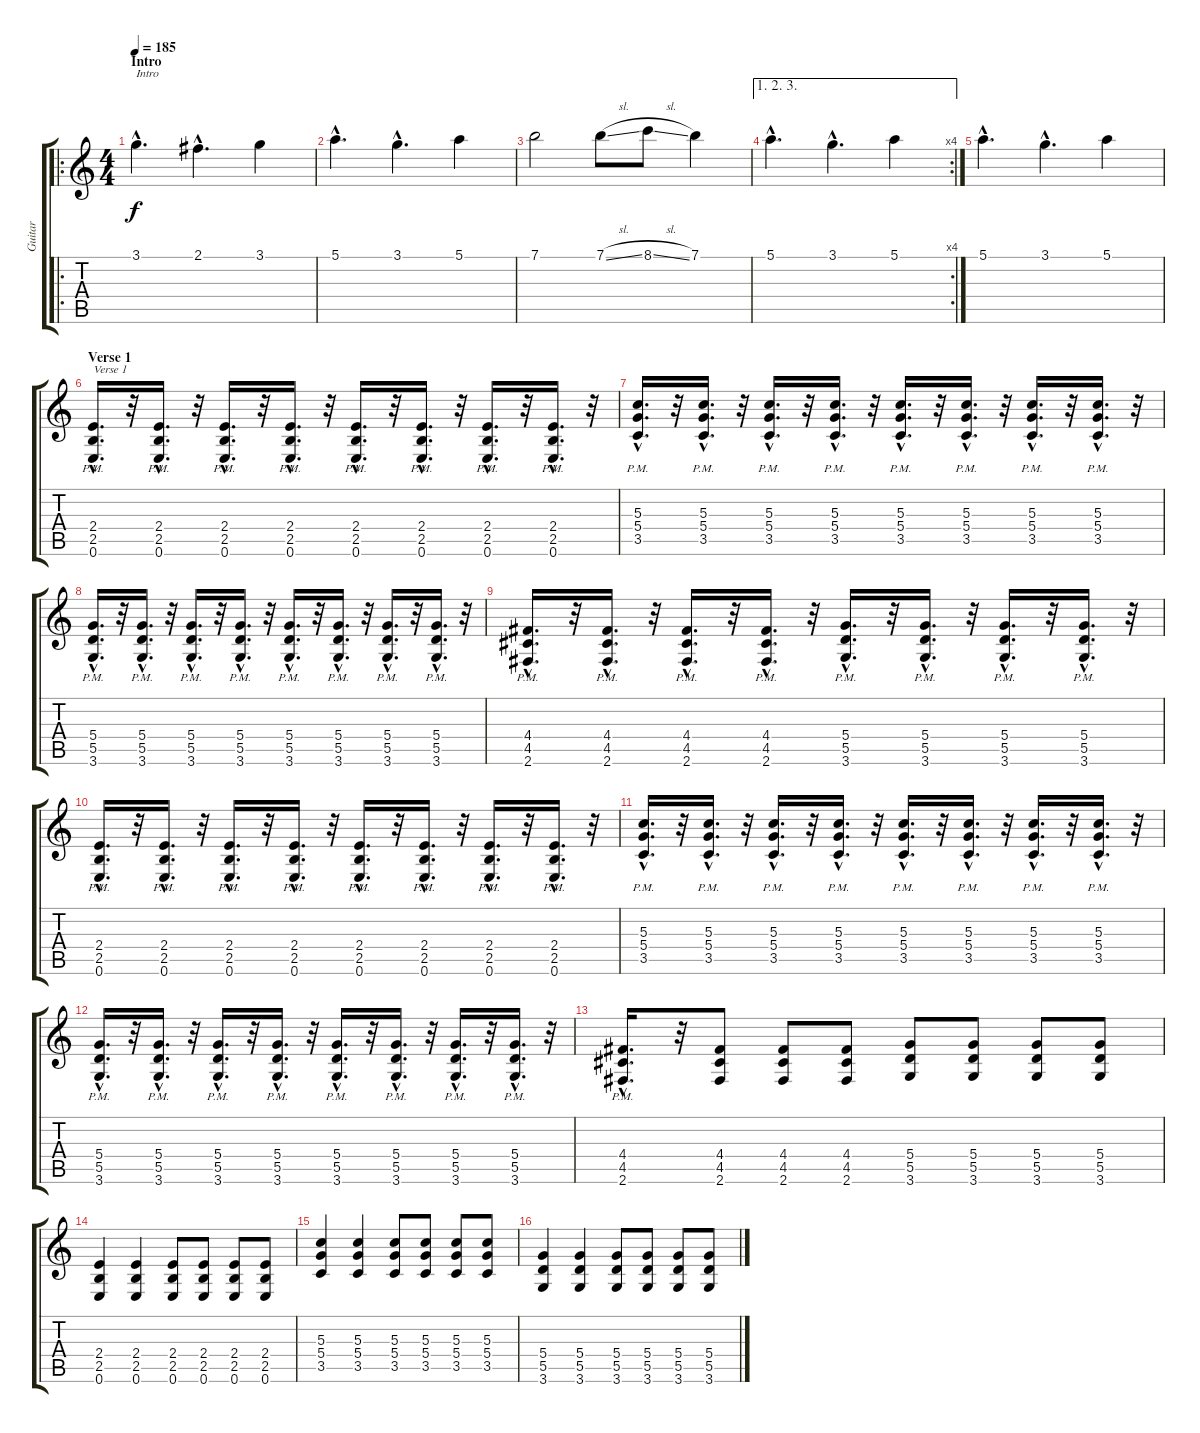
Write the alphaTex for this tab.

\track ("Guitar" "Guitar") {instrument distortionguitar}
\staff {score tabs}
\tuning (E4 B3 G3 D3 A2 E2) {hide}
\ro
\ts (4 4)
\section ("" "Intro")
\tempo 185
\clef g2
\ks c
3.1{hac}.4{d txt "Intro" dy f instrument distortionguitar} 2.1{hac}.4{d} 3.1.4 |
5.1{hac}.4{d} 3.1{hac}.4{d} 5.1.4 |
7.1.2 7.1{sl}.8 8.1{sl}.8 7.1.4 |
\ae (1 2 3)
\rc 4
5.1{hac}.4{d} 3.1{hac}.4{d} 5.1.4 |
5.1{hac}.4{d} 3.1{hac}.4{d} 5.1.4 |
\section ("" "Verse 1")
(2.4{hac pm} 2.5{hac pm} 0.6{hac pm}).16{d txt "Verse 1"} r.32 (2.4{hac pm} 2.5{hac pm} 0.6{hac pm}).16{d} r.32 (2.4{hac pm} 2.5{hac pm} 0.6{hac pm}).16{d} r.32 (2.4{hac pm} 2.5{hac pm} 0.6{hac pm}).16{d} r.32 (2.4{hac pm} 2.5{hac pm} 0.6{hac pm}).16{d} r.32 (2.4{hac pm} 2.5{hac pm} 0.6{hac pm}).16{d} r.32 (2.4{hac pm} 2.5{hac pm} 0.6{hac pm}).16{d} r.32 (2.4{hac pm} 2.5{hac pm} 0.6{hac pm}).16{d} r.32 |
(5.3{hac pm} 5.4{hac pm} 3.5{hac pm}).16{d} r.32 (5.3{hac pm} 5.4{hac pm} 3.5{hac pm}).16{d} r.32 (5.3{hac pm} 5.4{hac pm} 3.5{hac pm}).16{d} r.32 (5.3{hac pm} 5.4{hac pm} 3.5{hac pm}).16{d} r.32 (5.3{hac pm} 5.4{hac pm} 3.5{hac pm}).16{d} r.32 (5.3{hac pm} 5.4{hac pm} 3.5{hac pm}).16{d} r.32 (5.3{hac pm} 5.4{hac pm} 3.5{hac pm}).16{d} r.32 (5.3{hac pm} 5.4{hac pm} 3.5{hac pm}).16{d} r.32 |
(5.4{hac pm} 5.5{hac pm} 3.6{hac pm}).16{d} r.32 (5.4{hac pm} 5.5{hac pm} 3.6{hac pm}).16{d} r.32 (5.4{hac pm} 5.5{hac pm} 3.6{hac pm}).16{d} r.32 (5.4{hac pm} 5.5{hac pm} 3.6{hac pm}).16{d} r.32 (5.4{hac pm} 5.5{hac pm} 3.6{hac pm}).16{d} r.32 (5.4{hac pm} 5.5{hac pm} 3.6{hac pm}).16{d} r.32 (5.4{hac pm} 5.5{hac pm} 3.6{hac pm}).16{d} r.32 (5.4{hac pm} 5.5{hac pm} 3.6{hac pm}).16{d} r.32 |
(4.4{hac pm} 4.5{hac pm} 2.6{hac pm}).16{d} r.32 (4.4{hac pm} 4.5{hac pm} 2.6{hac pm}).16{d} r.32 (4.4{hac pm} 4.5{hac pm} 2.6{hac pm}).16{d} r.32 (4.4{hac pm} 4.5{hac pm} 2.6{hac pm}).16{d} r.32 (5.4{hac pm} 5.5{hac pm} 3.6{hac pm}).16{d} r.32 (5.4{hac pm} 5.5{hac pm} 3.6{hac pm}).16{d} r.32 (5.4{hac pm} 5.5{hac pm} 3.6{hac pm}).16{d} r.32 (5.4{hac pm} 5.5{hac pm} 3.6{hac pm}).16{d} r.32 |
(2.4{hac pm} 2.5{hac pm} 0.6{hac pm}).16{d} r.32 (2.4{hac pm} 2.5{hac pm} 0.6{hac pm}).16{d} r.32 (2.4{hac pm} 2.5{hac pm} 0.6{hac pm}).16{d} r.32 (2.4{hac pm} 2.5{hac pm} 0.6{hac pm}).16{d} r.32 (2.4{hac pm} 2.5{hac pm} 0.6{hac pm}).16{d} r.32 (2.4{hac pm} 2.5{hac pm} 0.6{hac pm}).16{d} r.32 (2.4{hac pm} 2.5{hac pm} 0.6{hac pm}).16{d} r.32 (2.4{hac pm} 2.5{hac pm} 0.6{hac pm}).16{d} r.32 |
(5.3{hac pm} 5.4{hac pm} 3.5{hac pm}).16{d} r.32 (5.3{hac pm} 5.4{hac pm} 3.5{hac pm}).16{d} r.32 (5.3{hac pm} 5.4{hac pm} 3.5{hac pm}).16{d} r.32 (5.3{hac pm} 5.4{hac pm} 3.5{hac pm}).16{d} r.32 (5.3{hac pm} 5.4{hac pm} 3.5{hac pm}).16{d} r.32 (5.3{hac pm} 5.4{hac pm} 3.5{hac pm}).16{d} r.32 (5.3{hac pm} 5.4{hac pm} 3.5{hac pm}).16{d} r.32 (5.3{hac pm} 5.4{hac pm} 3.5{hac pm}).16{d} r.32 |
(5.4{hac pm} 5.5{hac pm} 3.6{hac pm}).16{d} r.32 (5.4{hac pm} 5.5{hac pm} 3.6{hac pm}).16{d} r.32 (5.4{hac pm} 5.5{hac pm} 3.6{hac pm}).16{d} r.32 (5.4{hac pm} 5.5{hac pm} 3.6{hac pm}).16{d} r.32 (5.4{hac pm} 5.5{hac pm} 3.6{hac pm}).16{d} r.32 (5.4{hac pm} 5.5{hac pm} 3.6{hac pm}).16{d} r.32 (5.4{hac pm} 5.5{hac pm} 3.6{hac pm}).16{d} r.32 (5.4{hac pm} 5.5{hac pm} 3.6{hac pm}).16{d} r.32 |
(4.4{hac pm} 4.5{hac pm} 2.6{hac pm}).16{d} r.32 (4.4 4.5 2.6).8 (4.4 4.5 2.6).8 (4.4 4.5 2.6).8 (5.4 5.5 3.6).8 (5.4 5.5 3.6).8 (5.4 5.5 3.6).8 (5.4 5.5 3.6).8 |
(2.4 2.5 0.6).4 (2.4 2.5 0.6).4 (2.4 2.5 0.6).8 (2.4 2.5 0.6).8 (2.4 2.5 0.6).8 (2.4 2.5 0.6).8 |
(5.3 5.4 3.5).4 (5.3 5.4 3.5).4 (5.3 5.4 3.5).8 (5.3 5.4 3.5).8 (5.3 5.4 3.5).8 (5.3 5.4 3.5).8 |
(5.4 5.5 3.6).4 (5.4 5.5 3.6).4 (5.4 5.5 3.6).8 (5.4 5.5 3.6).8 (5.4 5.5 3.6).8 (5.4 5.5 3.6).8
